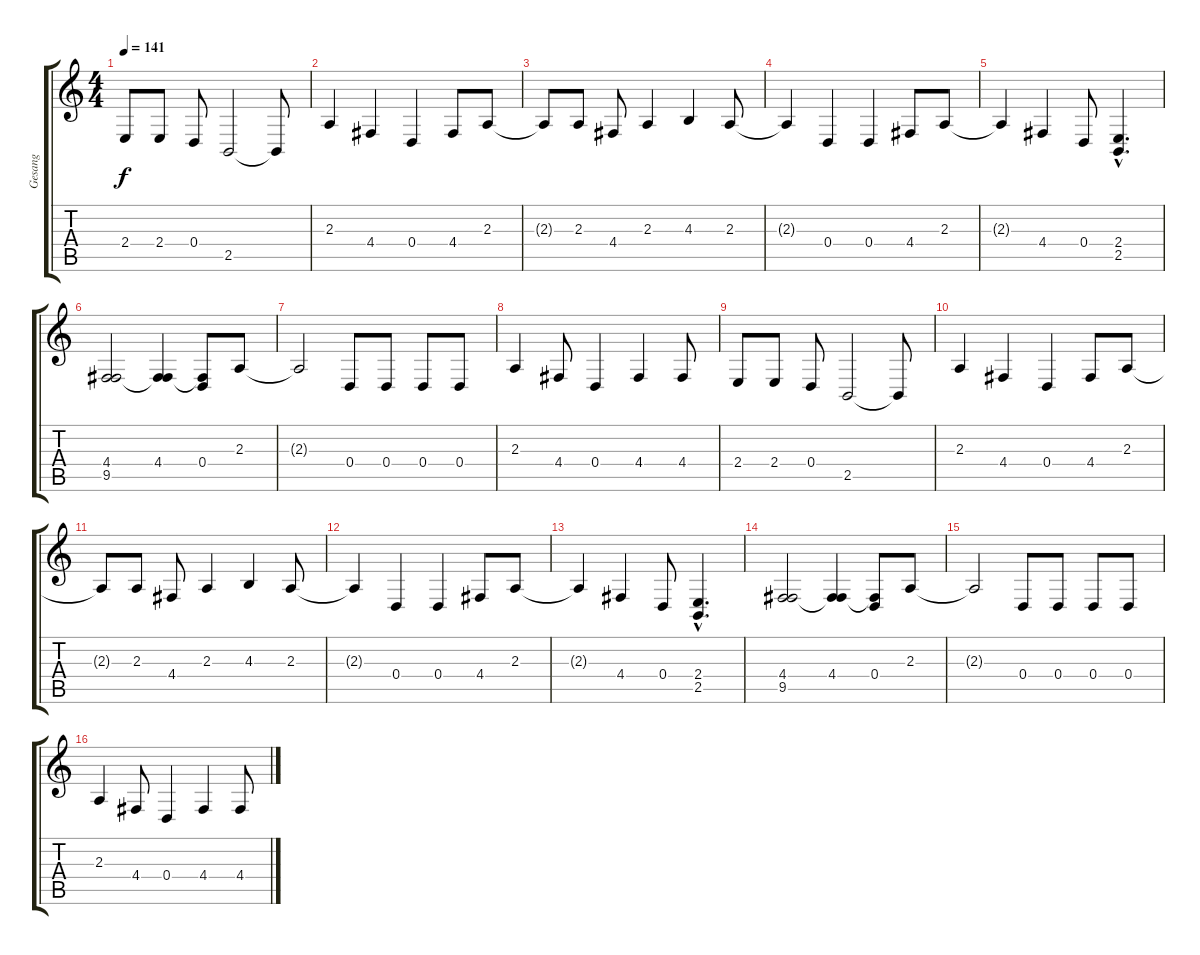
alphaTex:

\track ("Gesang" "Gesang") {instrument cello}
\staff {score tabs}
\tuning (E4 B3 G3 D3 A2 E2) {hide}
\ts (4 4)
\tempo 141
\clef g2
\ks c
2.4.8{dy f} 2.4.8 0.4.8 2.5.2 2.5{t}.8 |
2.3.4 4.4.4 0.4.4 4.4.8 2.3.8 |
2.3{t}.8 2.3.8 4.4.8 2.3.4 4.3.4 2.3.8 |
2.3{t}.4 0.4.4 0.4.4 4.4.8 2.3.8 |
2.3{t}.4 4.4.4 0.4.8 (2.4{hac} 2.5{hac}).4{d} |
(4.4 9.5).2 (4.4 9.5{t}).4 (0.4 9.5{t}).8 2.3.8 |
2.3{t}.2 0.4.8 0.4.8 0.4.8 0.4.8 |
2.3.4 4.4.8 0.4.4 4.4.4 4.4.8 |
2.4.8 2.4.8 0.4.8 2.5.2 2.5{t}.8 |
2.3.4 4.4.4 0.4.4 4.4.8 2.3.8 |
2.3{t}.8 2.3.8 4.4.8 2.3.4 4.3.4 2.3.8 |
2.3{t}.4 0.4.4 0.4.4 4.4.8 2.3.8 |
2.3{t}.4 4.4.4 0.4.8 (2.4{hac} 2.5{hac}).4{d} |
(4.4 9.5).2 (4.4 9.5{t}).4 (0.4 9.5{t}).8 2.3.8 |
2.3{t}.2 0.4.8 0.4.8 0.4.8 0.4.8 |
2.3.4 4.4.8 0.4.4 4.4.4 4.4.8
